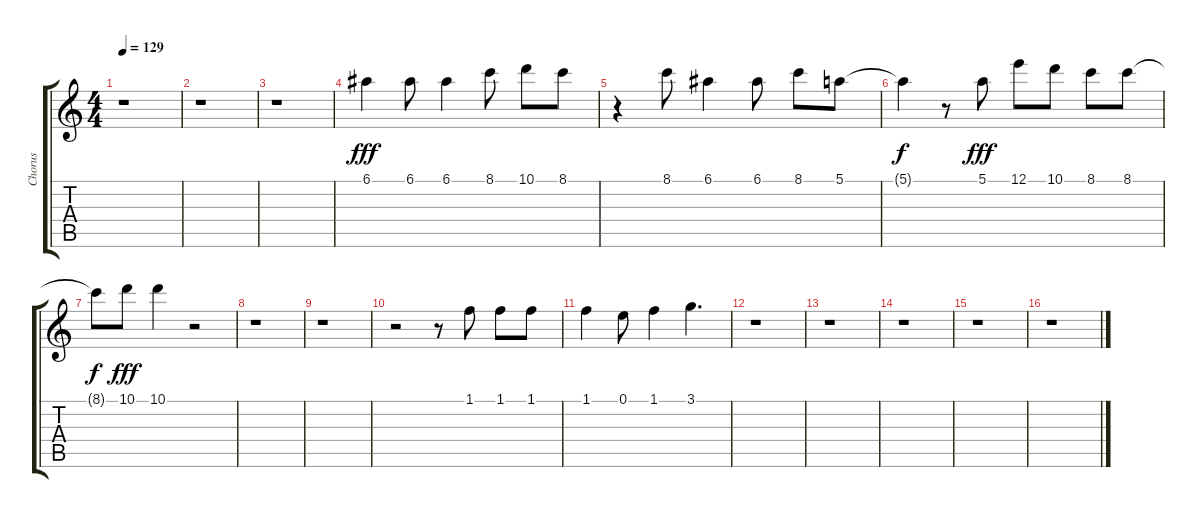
\track ("Chorus" "Chorus") {instrument acousticguitarsteel}
\staff {score tabs}
\tuning (E4 B3 G3 D3 A2 E2) {hide}
\ts (4 4)
\tempo 129
\clef g2
\ks c
r.1{dy fff} |
r.1 |
r.1 |
6.1.4 6.1.8 6.1.4 8.1.8 10.1.8 8.1.8 |
r.4 8.1.8 6.1.4 6.1.8 8.1.8 5.1.8 |
5.1{t}.4{dy f} r.8 5.1.8{dy fff} 12.1.8 10.1.8 8.1.8 8.1.8 |
8.1{t}.8{dy f} 10.1.8{dy fff} 10.1.4 r.2 |
r.1 |
r.1 |
r.2 r.8 1.1.8 1.1.8 1.1.8 |
1.1.4 0.1.8 1.1.4 3.1.4{d} |
r.1 |
r.1 |
r.1 |
r.1 |
r.1
